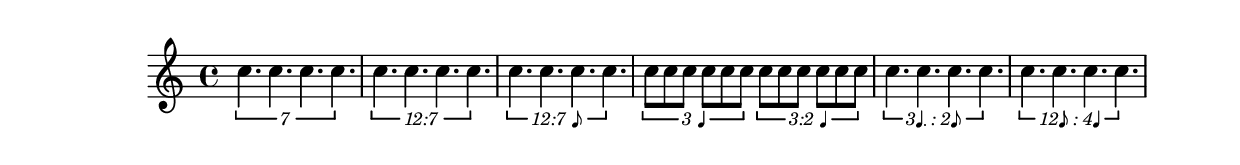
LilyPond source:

% DO NOT EDIT this file manually; it is automatically
% generated from Documentation/snippets/new
% Make any changes in Documentation/snippets/new/
% and then run scripts/auxiliar/makelsr.py
%
% This file is in the public domain.
%% Note: this file works from version 2.14.0
\version "2.14.0"

\header {
%% Translation of GIT committish: 2d548a99cb9dba80f2ff035582009477cd37eceb
  texidoces = "
LilyPond también proporciona funciones de formato para imprimir
números de grupo especial diferentes a la propia fracción, así
como para añadir una figura al número o a la fracción de la
agrupación.

"

  doctitlees = "Números de agrupación especial distintos a los predeterminados"


%% Translation of GIT committish: 0a868be38a775ecb1ef935b079000cebbc64de40
texidocde = "
LilyPond stellt auch Formatierungsfunktionen zur Verfügung, mit denen
N-tolennummern gesetzt werden können, die sich von dem eigentlichen Bruch
unterscheiden.  Auch ein Notenwert kann zu Nenner oder Zähler des Bruchs
hinzugefügt werden.
"
  doctitlede = "Nicht-standard-N-tolennummern"


%% Translation of GIT committish: 015b8e65e5e9a74cea1618b597402b5b74f89b89
  texidocfr = "
LilyPond sait aussi gérer des nolets dont le chiffrage imprimé ne
correspond pas exactement à la fraction de mesure à laquelle ils se
réfèrent, tout comme ceux auxquels une valeur de note vient en complément
au chiffre.
"
  doctitlefr = "Nolets au chiffrage inhabituel"

  lsrtags = "rhythms"

  texidoc = "
LilyPond also provides formatting functions to print tuplet numbers different
than the actual fraction, as well as to append a note value to the tuplet
number or tuplet fraction.
"
  doctitle = "Non-default tuplet numbers"
} % begin verbatim


\relative c'' {
  \once \override TupletNumber #'text =
    #(tuplet-number::non-default-tuplet-denominator-text 7)
  \times 2/3  { c4. c4. c4. c4. }
  \once \override TupletNumber #'text =
    #(tuplet-number::non-default-tuplet-fraction-text 12 7)
  \times 2/3  { c4. c4. c4. c4. }
  \once \override TupletNumber #'text =
    #(tuplet-number::append-note-wrapper
      (tuplet-number::non-default-tuplet-fraction-text 12 7) "8")
  \times 2/3  { c4. c4. c4. c4. }

  \once \override TupletNumber #'text =
    #(tuplet-number::append-note-wrapper
      tuplet-number::calc-denominator-text "4")
  \times 2/3  { c8 c8 c8 c8 c8 c8 }
  \once \override TupletNumber #'text =
    #(tuplet-number::append-note-wrapper
      tuplet-number::calc-fraction-text "4")
  \times 2/3  { c8 c8 c8 c8 c8 c8 }

  \once \override TupletNumber #'text =
    #(tuplet-number::fraction-with-notes "4." "8")
  \times 2/3  { c4. c4. c4. c4. }
  \once \override TupletNumber #'text =
    #(tuplet-number::non-default-fraction-with-notes 12 "8" 4 "4")
  \times 2/3  { c4. c4. c4. c4. }
}
